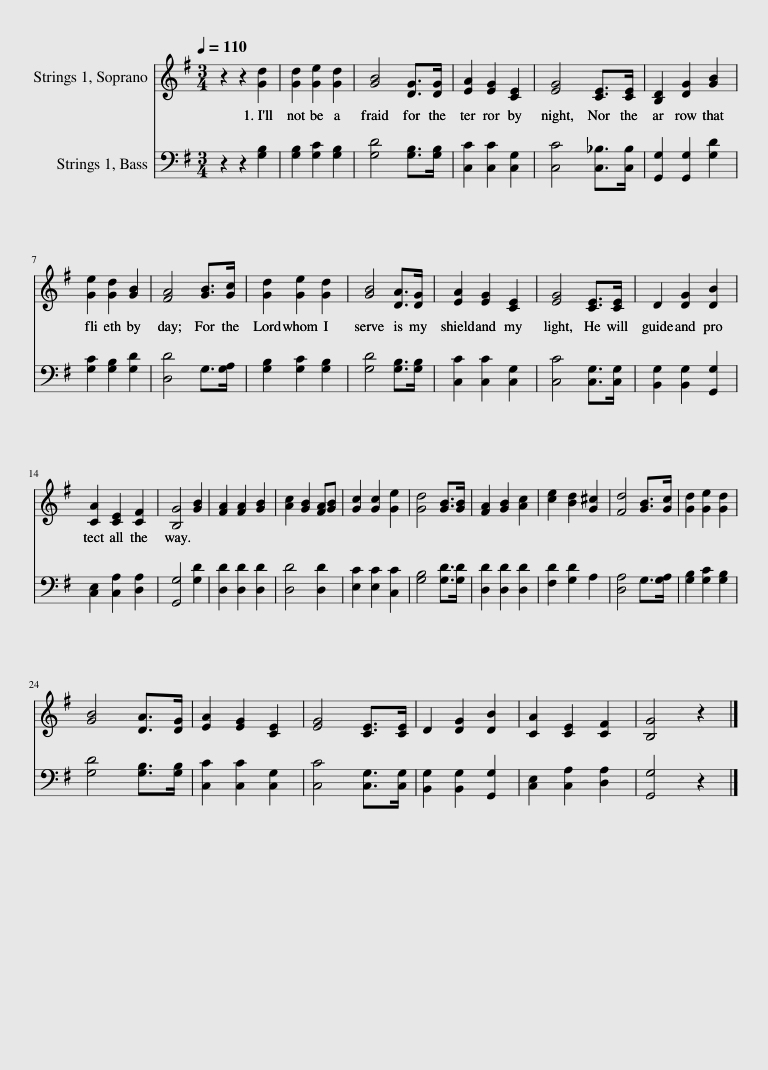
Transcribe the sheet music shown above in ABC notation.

X:1
%%score 1 2
L:1/8
Q:1/4=110
M:3/4
I:linebreak $
K:G
V:1 treble
V:2 bass
V:1
 z2 z2 [Gd]2 | [Gd]2 [Ge]2 [Gd]2 | [GB]4 [DG]>[DG] | [EA]2 [EG]2 [CE]2 | [EG]4 [CE]>[CE] | %5
 [B,D]2 [DG]2 [GB]2 |$ [Ge]2 [Gd]2 [GB]2 | [FA]4 [GB]>[Gc] | [Gd]2 [Ge]2 [Gd]2 | [GB]4 [DA]>[DG] | %10
 [EA]2 [EG]2 [CE]2 | [EG]4 [CE]>[CE] | D2 [DG]2 [DB]2 |$ [CA]2 [CE]2 [CF]2 | [B,G]4 [GB]2 | %15
 [FA]2 [FA]2 [GB]2 | [Ac]2 [GB]2 [FA][GB] | [Gc]2 [Gc]2 [Ge]2 | [Gd]4 [GB]>[GB] | [FA]2 [GB]2 [Ac]2 | %20
 [ce]2 [Bd]2 [G^c]2 | [Fd]4 [GB]>[Gc] | [Gd]2 [Ge]2 [Gd]2 |$ [GB]4 [DA]>[DG] | [EA]2 [EG]2 [CE]2 | %25
 [EG]4 [CE]>[CE] | D2 [DG]2 [DB]2 | [CA]2 [CE]2 [CF]2 | [B,G]4 z2 |] %29
V:2
 z2 z2 [G,B,]2 | [G,B,]2 [G,C]2 [G,B,]2 | [G,D]4 [G,B,]>[G,B,] | [C,C]2 [C,C]2 [C,G,]2 | [C,C]4 [C,_B,]>[C,B,] | %5
 [G,,G,]2 [G,,G,]2 [G,D]2 |$ [G,C]2 [G,B,]2 [G,D]2 | [D,D]4 G,>[G,A,] | [G,B,]2 [G,C]2 [G,B,]2 | [G,D]4 [G,B,]>[G,B,] | %10
 [C,C]2 [C,C]2 [C,G,]2 | [C,C]4 [C,G,]>[C,G,] | [B,,G,]2 [B,,G,]2 [G,,G,]2 |$ [C,E,]2 [C,A,]2 [D,A,]2 | [G,,G,]4 [G,D]2 | %15
 [D,D]2 [D,D]2 [D,D]2 | [D,D]4 [D,D]2 | [E,C]2 [E,C]2 [C,C]2 | [G,B,]4 [G,D]>[G,D] | [D,D]2 [D,D]2 [D,D]2 | %20
 [F,D]2 [G,D]2 A,2 | [D,A,]4 G,>[G,A,] | [G,B,]2 [G,C]2 [G,B,]2 |$ [G,D]4 [G,B,]>[G,B,] | [C,C]2 [C,C]2 [C,G,]2 | %25
 [C,C]4 [C,G,]>[C,G,] | [B,,G,]2 [B,,G,]2 [G,,G,]2 | [C,E,]2 [C,A,]2 [D,A,]2 | [G,,G,]4 z2 |] %29
